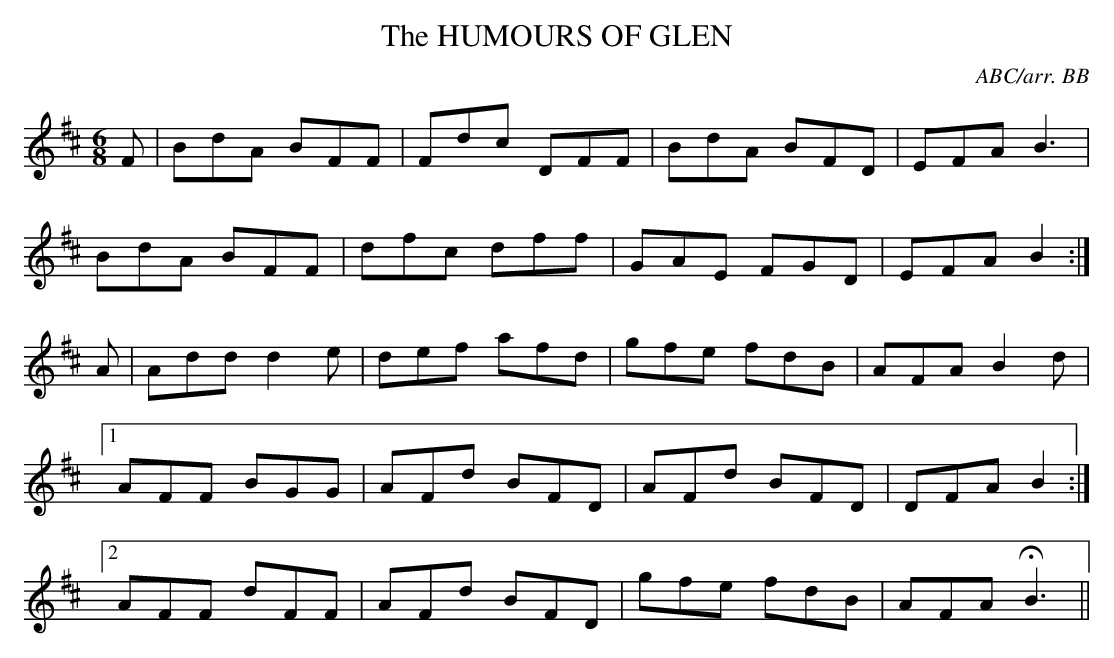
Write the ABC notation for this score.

X:1
T:HUMOURS OF GLEN, The
C:ABC/arr. BB
Y:"Irish"
I converted them into a first and second ending.
M:6/8
L:1/8
K:Bm % simplified version
F|BdA BFF|Fdc DFF|BdA BFD|EFA B3|
BdA BFF|dfc dff|GAE FGD|EFA B2 :|
A|Add d2e|def afd|gfe fdB|AFA B2d|
[1 AFF BGG|AFd BFD|AFd  BFD|DFA B2:|
[2 AFF dFF|AFd BFD|gfe fdB|AFA HB3||
